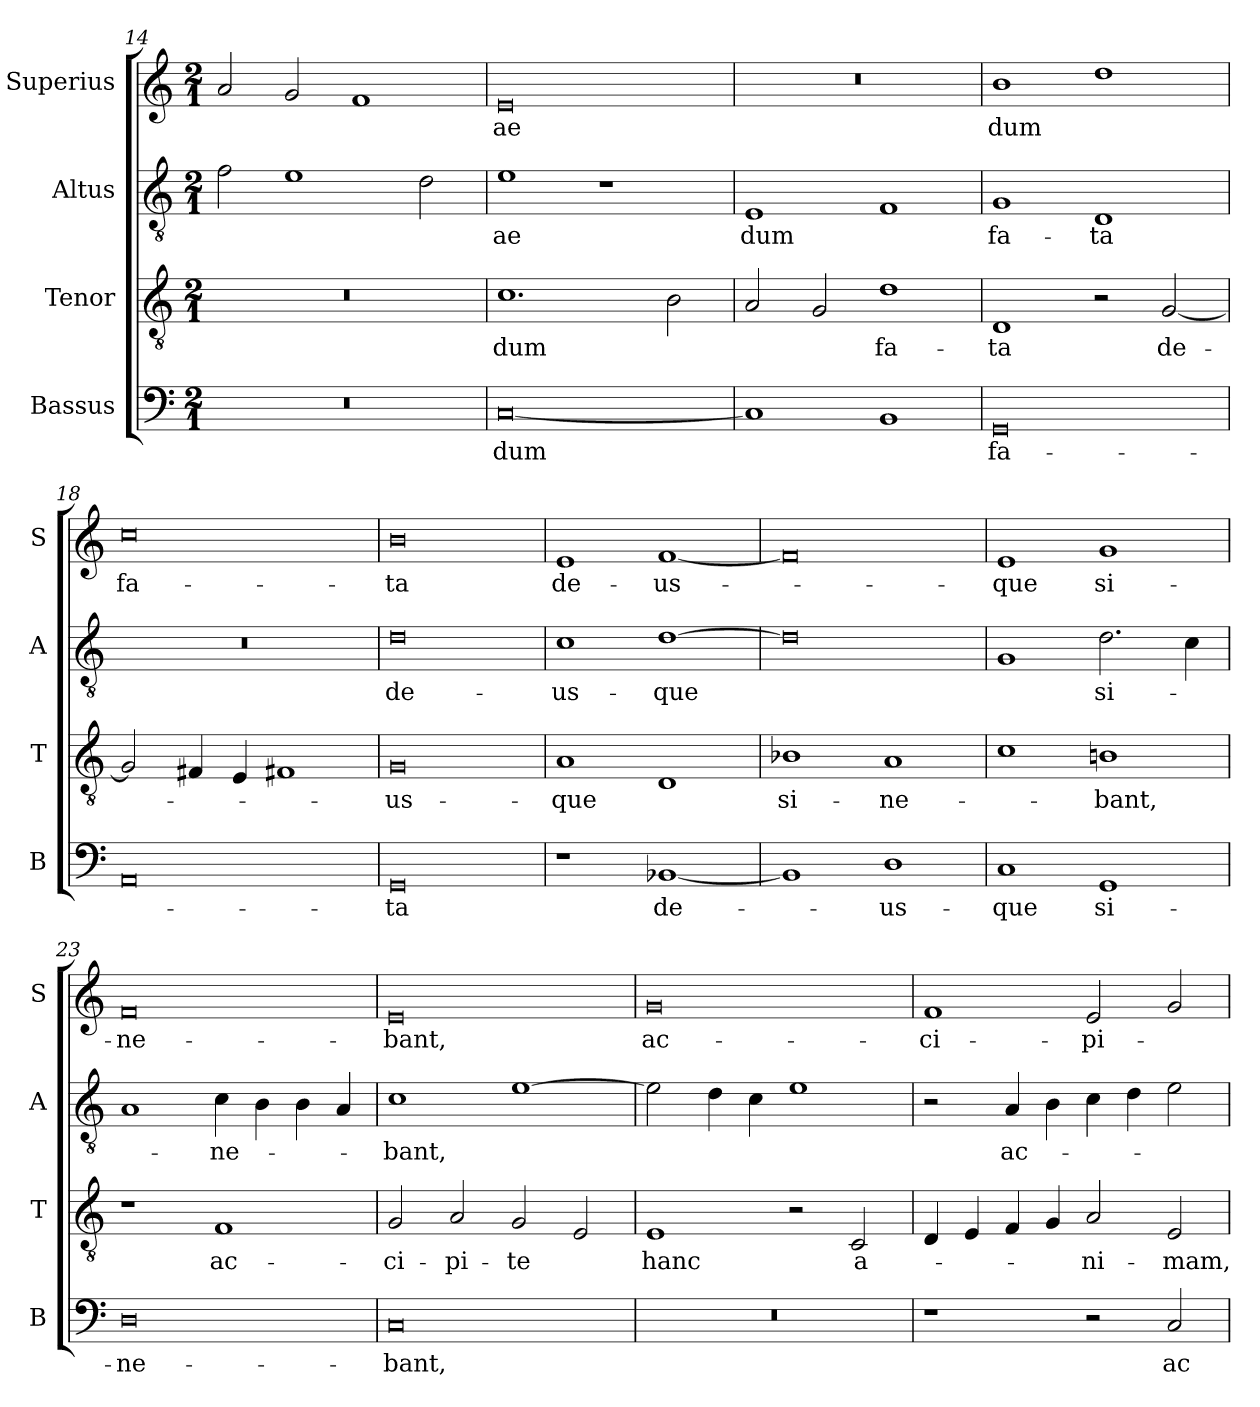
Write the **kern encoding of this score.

**kern	**text	**kern	**text	**kern	**text	**kern	**text
*part4	*part4	*part3	*part3	*part2	*part2	*part1	*part1
*staff4	*staff4	*staff3	*staff3	*staff2	*staff2	*staff1	*staff1
*I"Bassus	*	*I"Tenor	*	*I"Altus	*	*I"Superius	*
*I'B	*	*I'T	*	*I'A	*	*I'S	*
*clefF4	*	*clefGv2	*	*clefGv2	*	*clefG2	*
*k[]	*	*k[]	*	*k[]	*	*k[]	*
*M2/1	*	*M2/1	*	*M2/1	*	*M2/1	*
=14	=14	=14	=14	=14	=14	=14	=14
0r	.	0r	.	2f\	.	2a/	.
.	.	.	.	1e	.	2g/	.
.	.	.	.	.	.	1f	.
.	.	.	.	2d\	.	.	.
=15	=15	=15	=15	=15	=15	=15	=15
[0C	dum	1.c	dum	1e	-ae	0e	-ae
.	.	.	.	1r	.	.	.
.	.	2B\	.	.	.	.	.
=16	=16	=16	=16	=16	=16	=16	=16
1C]	.	2A/	.	1E	dum	0r	.
.	.	2G/	.	.	.	.	.
1BB	.	1d	fa-	1F	.	.	.
=17	=17	=17	=17	=17	=17	=17	=17
0GG	fa-	1D	-ta	1G	fa-	1b	dum
.	.	2r	.	1D	-ta	1dd	.
.	.	[2G/	de-	.	.	.	.
=18	=18	=18	=18	=18	=18	=18	=18
0AA	.	2G/]	.	0r	.	0cc	fa-
.	.	4F#X/	.	.	.	.	.
.	.	4E/	.	.	.	.	.
.	.	1F#X	.	.	.	.	.
=19	=19	=19	=19	=19	=19	=19	=19
0GG	-ta	0G	-us-	0d	de-	0b	-ta
=20	=20	=20	=20	=20	=20	=20	=20
1r	.	1A	-que	1c	-us-	1e	de-
[1BB-X	de-	1D	.	[1d	-que	[1f	-us-
=21	=21	=21	=21	=21	=21	=21	=21
1BB-]	.	1B-X	si-	0d]	.	0f]	.
1D	-us-	1A	-ne-	.	.	.	.
=22	=22	=22	=22	=22	=22	=22	=22
1C	-que	1c	.	1G	.	1e	-que
1GG	si-	1Bn	-bant,	2.d\	si-	1g	si-
.	.	.	.	4c\	.	.	.
=23	=23	=23	=23	=23	=23	=23	=23
0D	-ne-	1r	.	1A	.	0f	-ne-
.	.	1F	ac-	4c\	-ne-	.	.
.	.	.	.	4B\	.	.	.
.	.	.	.	4B\	.	.	.
.	.	.	.	4A/	.	.	.
=24	=24	=24	=24	=24	=24	=24	=24
0C	-bant,	2G/	-ci-	1c	-bant,	0e	-bant,
.	.	2A/	-pi-	.	.	.	.
.	.	2G/	-te	[1e	.	.	.
.	.	2E/	.	.	.	.	.
=25	=25	=25	=25	=25	=25	=25	=25
0r	.	1E	hanc	2e\]	.	0g	ac-
.	.	.	.	4d\	.	.	.
.	.	.	.	4c\	.	.	.
.	.	2r	.	1e	.	.	.
.	.	2C/	a-	.	.	.	.
=26	=26	=26	=26	=26	=26	=26	=26
1r	.	4D/	.	2r	.	1f	-ci-
.	.	4E/	.	.	.	.	.
.	.	4F/	.	4A/	ac-	.	.
.	.	4G/	.	4B\	.	.	.
2r	.	2A/	-ni-	4c\	.	2e/	-pi-
.	.	.	.	4d\	.	.	.
2C/	ac-	2E/	-mam,	2e\	.	2g/	.
=	=	=	=	=	=	=	=
*-	*-	*-	*-	*-	*-	*-	*-
